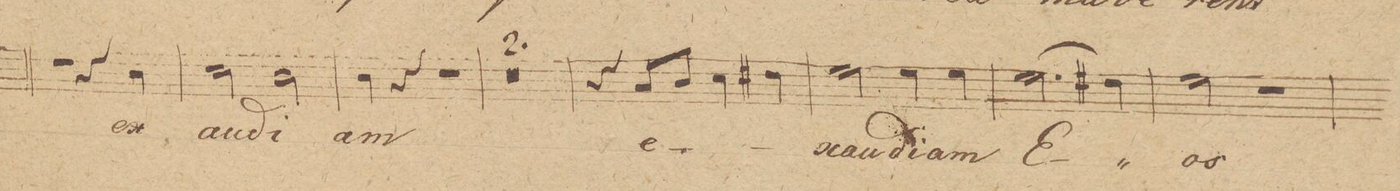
**kern	**text
*I"Baſso 1mo	*
*clefF4	*
*k[]	*
*met(c|)	*
*M2/2	*
1ryy	.
=36	=36
2r	.
4r	.
4D\	ex-
=37	=37
2E\	-au-
2D\	-di-
=38	=38
4D\	-am
4r	.
2r	.
=39	=39
1r	.
=40	=40
4r	.
8C/L	e-
8D/J	.
4E\	.
4F#X\	.
=41	=41
2G\	-xau-
4G\	-di-
4G\	-am
=42	=42
(2.G\	E-
4F#X\)	.
=43	=43
2G\	-os
2r	.
=44	=44
*-	*-
